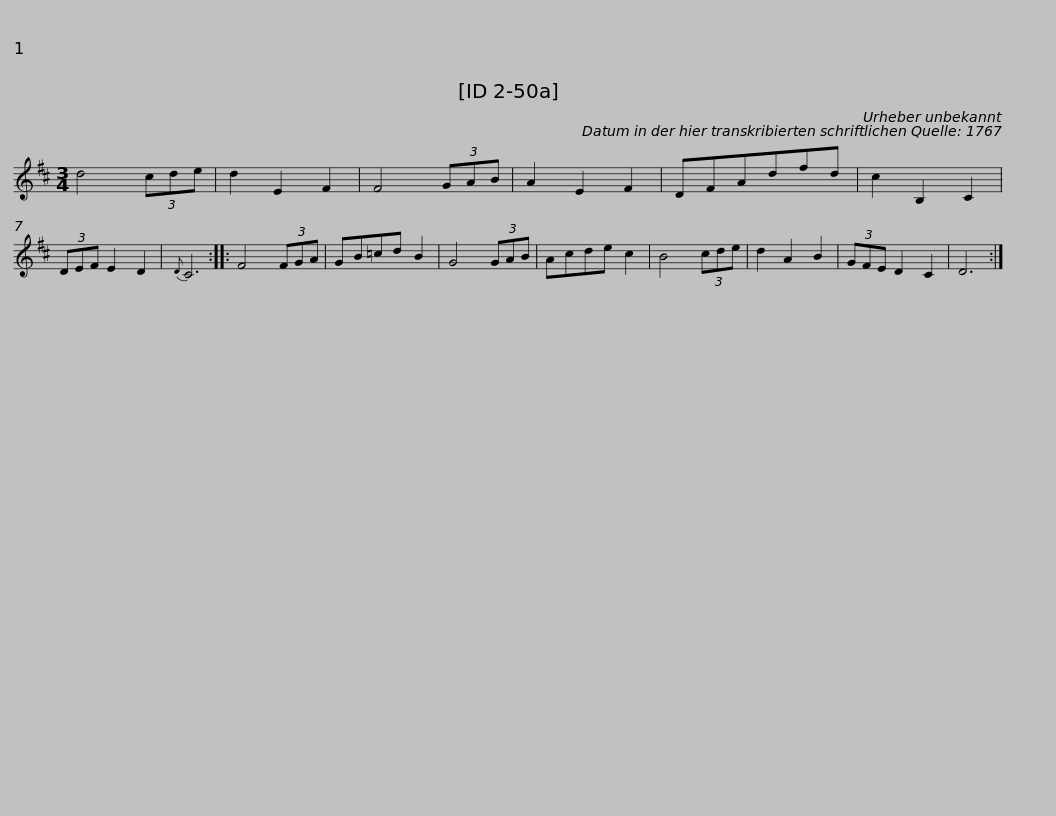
X:1
L:1/8
M:3/4
I:linebreak $
K:D
V:1 treble
V:1
 d4 (3cde | d2 E2 F2 | F4 (3GAB | A2 E2 F2 | DFAdfd | %5
 c2 B,2 C2 | (3DEF E2 D2 |{D} C6 :: F4 (3FGA | GB=cd B2 |$ %10
 G4 (3GAB | Acde c2 | B4 (3cde | d2 A2 B2 | (3GFE D2 C2 | %15
 D6 :| %16
